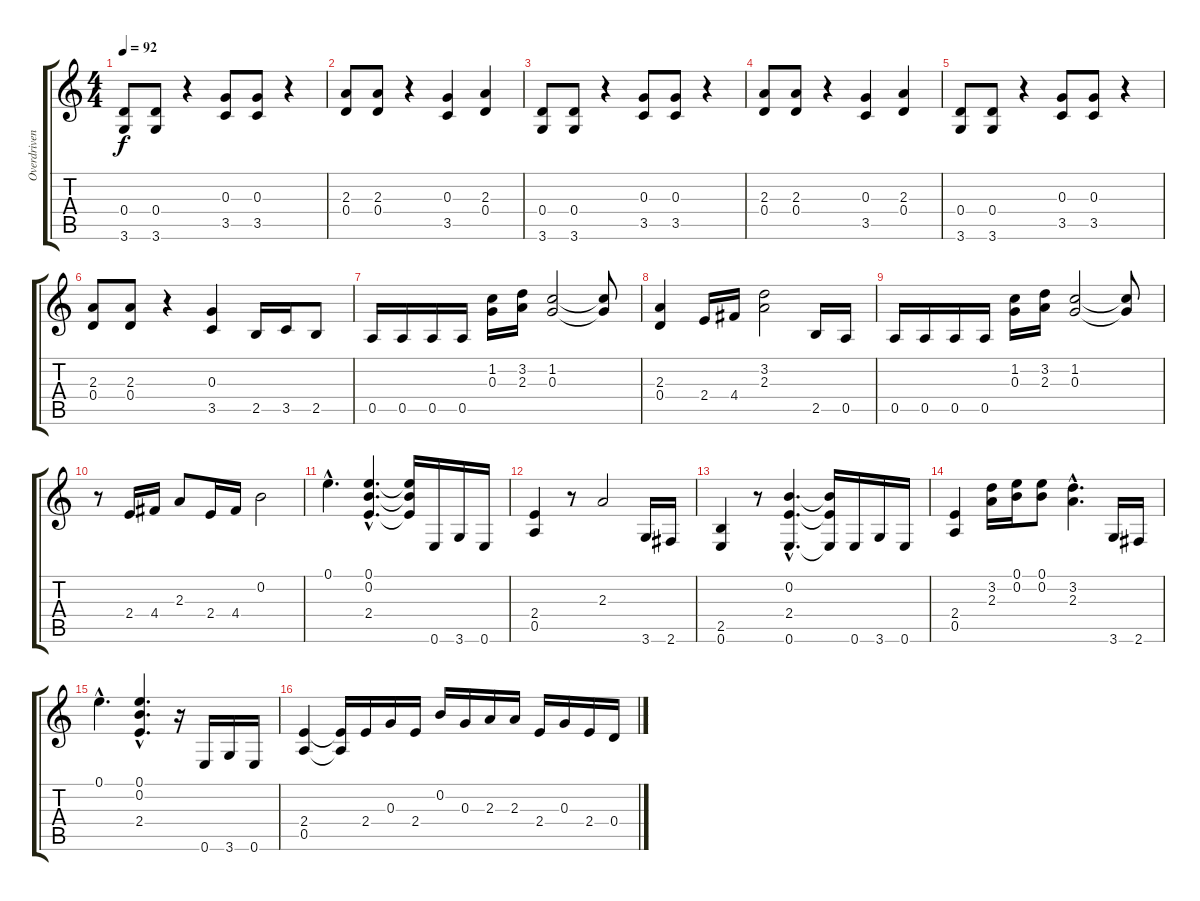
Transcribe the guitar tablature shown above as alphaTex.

\track ("Overdriven Guitar" "Overdriven") {instrument overdrivenguitar}
\staff {score tabs}
\tuning (E4 B3 G3 D3 A2 E2) {hide}
\ts (4 4)
\tempo 92
\clef g2
\ks c
(0.4 3.6).8{dy f} (0.4 3.6).8 r.4 (0.3 3.5).8 (0.3 3.5).8 r.4 |
(2.3 0.4).8 (2.3 0.4).8 r.4 (0.3 3.5).4 (2.3 0.4).4 |
(0.4 3.6).8 (0.4 3.6).8 r.4 (0.3 3.5).8 (0.3 3.5).8 r.4 |
(2.3 0.4).8 (2.3 0.4).8 r.4 (0.3 3.5).4 (2.3 0.4).4 |
(0.4 3.6).8 (0.4 3.6).8 r.4 (0.3 3.5).8 (0.3 3.5).8 r.4 |
(2.3 0.4).8 (2.3 0.4).8 r.4 (0.3 3.5).4 2.5.16 3.5.16 2.5.8 |
0.5.16 0.5.16 0.5.16 0.5.16 (1.2 0.3).16 (3.2 2.3).16 (1.2 0.3).2 (1.2{t} 0.3{t}).8 |
(2.3 0.4).4 2.4.16 4.4.16 (3.2 2.3).2 2.5.16 0.5.16 |
0.5.16 0.5.16 0.5.16 0.5.16 (1.2 0.3).16 (3.2 2.3).16 (1.2 0.3).2 (1.2{t} 0.3{t}).8 |
r.8 2.4.16 4.4.16 2.3.8 2.4.16 4.4.16 0.2.2 |
0.1{hac}.4{d} (0.1{hac} 0.2{hac} 2.4{hac}).4{d} (0.1{t} 0.2{t} 2.4{t}).16 0.6.16 3.6.16 0.6.16 |
(2.4 0.5).4 r.8 2.3.2 3.6.16 2.6.16 |
(2.5 0.6).4 r.8 (0.2{hac} 2.4{hac} 0.6{hac}).4{d} (0.2{t} 2.4{t} 0.6{t}).16 0.6.16 3.6.16 0.6.16 |
(2.4 0.5).4 (3.2 2.3).16 (0.1 0.2).16 (0.1 0.2).8 (3.2{hac} 2.3{hac}).4{d} 3.6.16 2.6.16 |
0.1{hac}.4{d} (0.1{hac} 0.2{hac} 2.4{hac}).4{d} r.16 0.6.16 3.6.16 0.6.16 |
(2.4 0.5).4 (2.4{t} 0.5{t}).16 2.4.16 0.3.16 2.4.16 0.2.16 0.3.16 2.3.16 2.3.16 2.4.16 0.3.16 2.4.16 0.4.16
